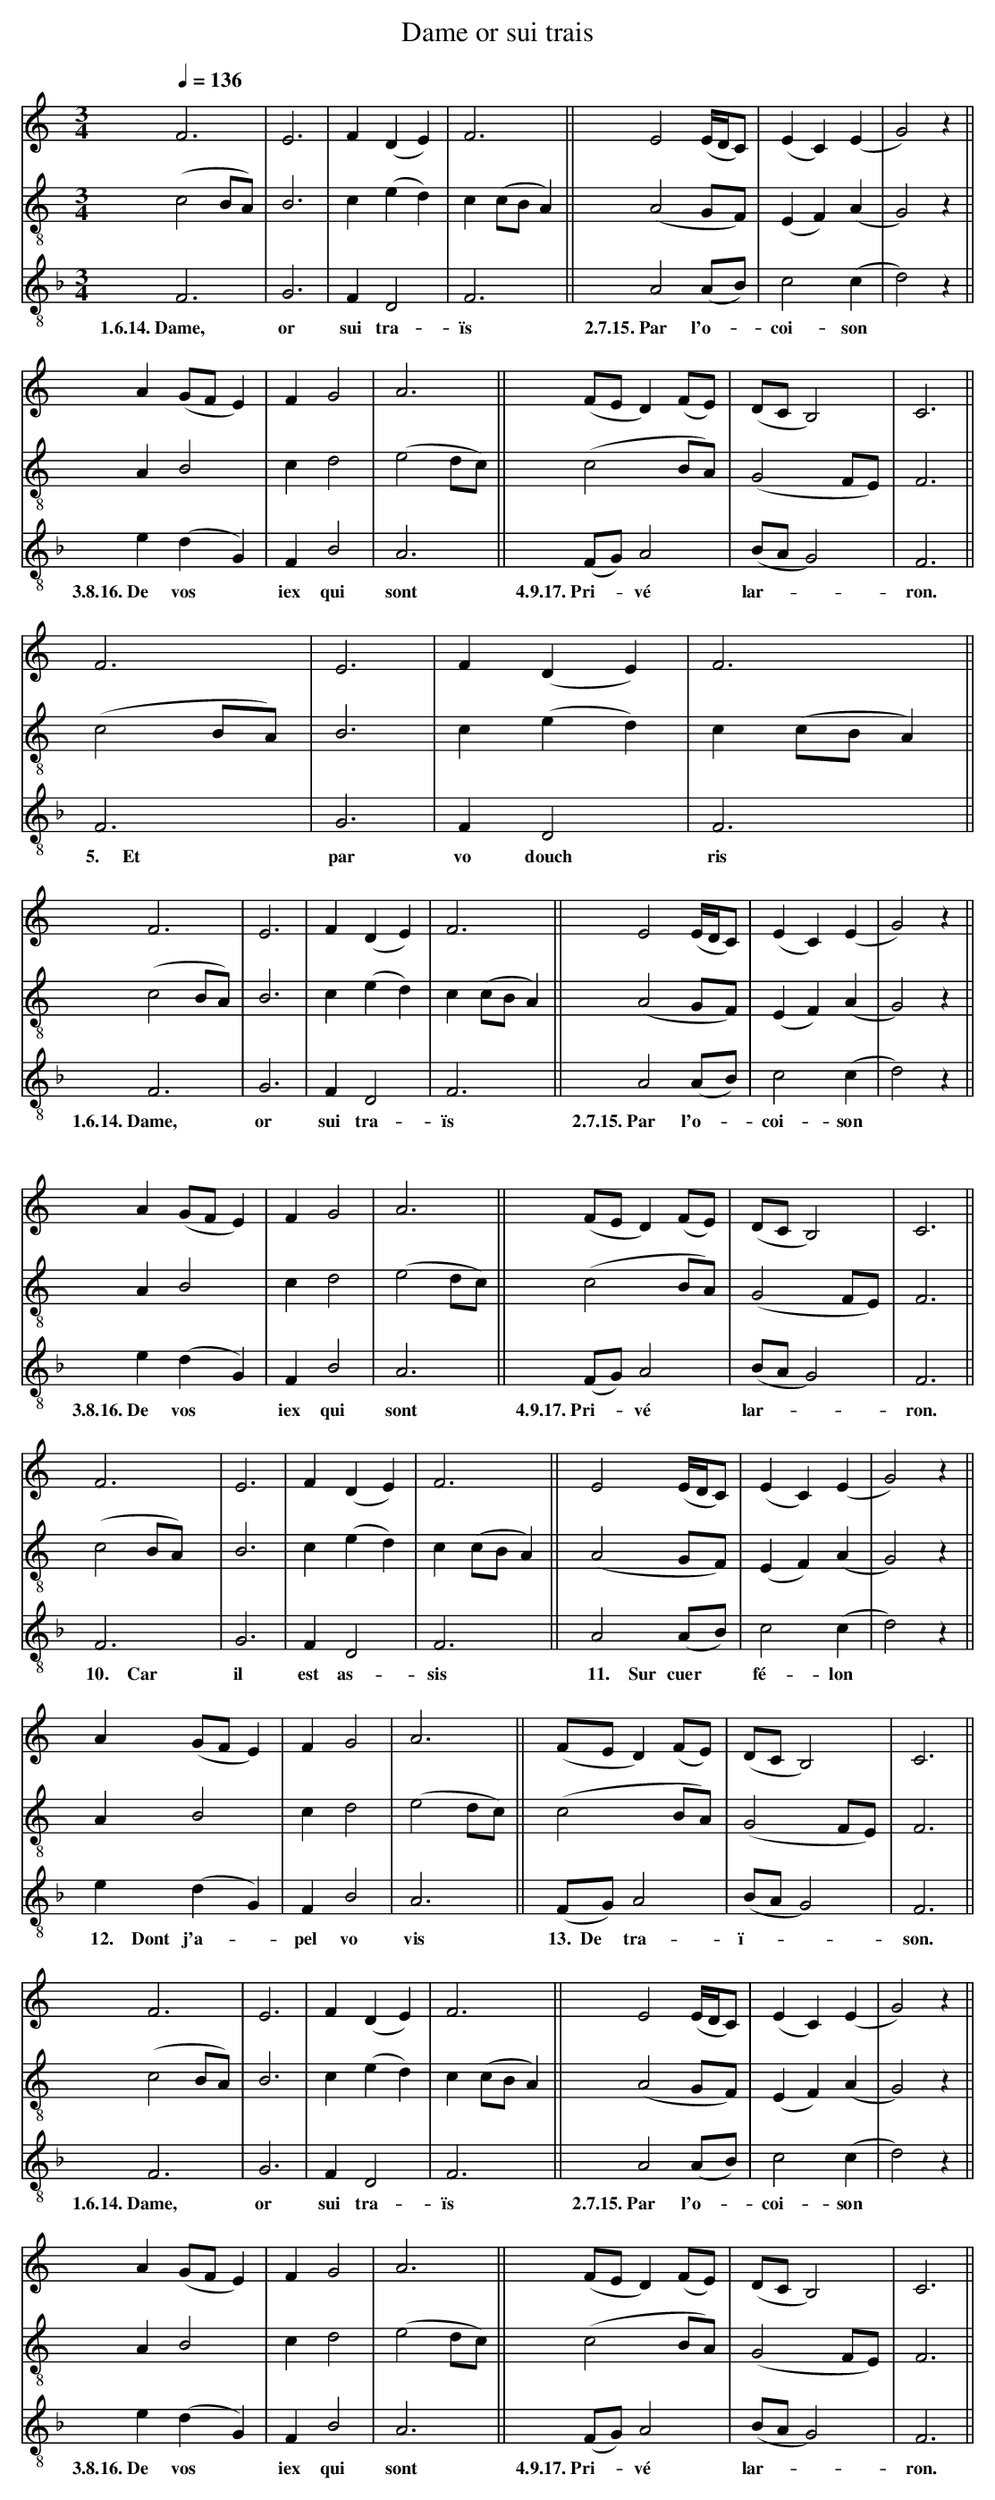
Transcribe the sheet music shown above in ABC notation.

X:1
T:Dame or sui trais
M:3/4
L:1/4
Q:1/4=136
K:F Lydian
V:1 clef=treble
V:2 clef=treble-8 middle=B,
V:3 clef=treble-8 middle=B,
[V:1 ][K:C] F3    | E3  | F (DE)|  F3          || E2  (E/4D/4C/)|(E C) (E |G2)  z ||
[V:2 ][K:C](C2B,/A,/)| B,3 | C (ED)|  C (C/B,/A,) ||(A,2  G,/F,/)  |(E,F,)(A,|G,2) z ||
[V:3 ][K:F] F,3   | G,3 | F, D,2|  F,3         || A,2 (A,/B,/)  | C2   (C |D2)  z ||
w:  1.6.14.~Dame,   or   sui tra-  ïs     2.7.15.~Par  l'o-*      coi-  son*
[V:1 ][K:C]  A   (G/F/E)| F   G2  | A3  ||      (F/E/    D)(F/E/)|(D/C/   B,2) | C3  ||
[V:2 ][K:C]  A,   B,2   | C   D2  |(E2D/C/)||   (C2        B,/A,/)|(G,2    F,/E,/)| F,3 ||
[V:3 ][K:F]  E   (DG,)  | F,  B,2 | A,3 ||      (F,/G,/) A,2     |(B,/A,/ G,2) | F,3 ||
w:   3.8.16.~De   vos*    iex qui   sont 4.9.17.~Pri-*   vé        lar-**       ron.
[V:1 ][K:C] F3    | E3  | F (DE)|  F3          ||
[V:2 ][K:C](C2B,/A,/)| B,3 | C (ED)|  C (C/B,/A,) ||
[V:3 ][K:F] F,3   | G,3 | F, D,2|  F,3         ||
w:~~~5.~~~~~Et      par  vo  douch ris
[V:1 ][K:C] F3    | E3  | F (DE)|  F3          || E2  (E/4D/4C/)|(E C) (E |G2)  z ||
[V:2 ][K:C](C2B,/A,/)| B,3 | C (ED)|  C (C/B,/A,) ||(A,2  G,/F,/)  |(E,F,)(A,|G,2) z ||
[V:3 ][K:F] F,3   | G,3 | F, D,2|  F,3         || A,2 (A,/B,/)  | C2   (C |D2)  z ||
w:  1.6.14.~Dame,   or   sui tra-  ïs     2.7.15.~Par  l'o-*      coi-  son*
[V:1 ][K:C]  A   (G/F/E)| F   G2  | A3  ||      (F/E/    D)(F/E/)|(D/C/   B,2) | C3  ||
[V:2 ][K:C]  A,   B,2   | C   D2  |(E2D/C/)||   (C2        B,/A,/)|(G,2    F,/E,/)| F,3 ||
[V:3 ][K:F]  E   (DG,)  | F,  B,2 | A,3 ||      (F,/G,/) A,2     |(B,/A,/ G,2) | F,3 ||
w:   3.8.16.~De   vos*    iex qui   sont 4.9.17.~Pri-*   vé        lar-**       ron.
[V:1 ][K:C] F3    | E3  | F (DE)|  F3          || E2  (E/4D/4C/)|(E C) (E |G2)  z ||
[V:2 ][K:C](C2B,/A,/)| B,3 | C (ED)|  C (C/B,/A,) ||(A,2  G,/F,/)  |(E,F,)(A,|G,2) z ||
[V:3 ][K:F] F,3   | G,3 | F, D,2|  F,3         || A,2 (A,/B,/)  | C2   (C |D2)  z ||
w:~~~10.~~~~Car     il   est as-   sis ~~~~11.~~~~Sur  cuer*      fé-   lon*
[V:1 ][K:C]  A   (G/F/E)| F   G2  | A3  ||      (F/E/    D)(F/E/)|(D/C/   B,2) | C3  ||
[V:2 ][K:C]  A,   B,2   | C   D2  |(E2D/C/)||   (C2        B,/A,/)|(G,2    F,/E,/)| F,3 ||
[V:3 ][K:F]  E   (DG,)  | F,  B,2 | A,3 ||      (F,/G,/) A,2     |(B,/A,/ G,2) | F,3 ||
w:~~~~12.~~~~Dont j'a-*   pel vo    vis  ~~~13.~~De*     tra-      ï-**         son.
[V:1 ][K:C] F3    | E3  | F (DE)|  F3          || E2  (E/4D/4C/)|(E C) (E |G2)  z ||
[V:2 ][K:C](C2B,/A,/)| B,3 | C (ED)|  C (C/B,/A,) ||(A,2  G,/F,/)  |(E,F,)(A,|G,2) z ||
[V:3 ][K:F] F,3   | G,3 | F, D,2|  F,3         || A,2 (A,/B,/)  | C2   (C |D2)  z ||
w:  1.6.14.~Dame,   or   sui tra-  ïs     2.7.15.~Par  l'o-*      coi-  son*
[V:1 ][K:C]  A   (G/F/E)| F   G2  | A3  ||      (F/E/    D)(F/E/)|(D/C/   B,2) | C3  ||
[V:2 ][K:C]  A,   B,2   | C   D2  |(E2D/C/)||   (C2        B,/A,/)|(G,2    F,/E,/)| F,3 ||
[V:3 ][K:F]  E   (DG,)  | F,  B,2 | A,3 ||      (F,/G,/) A,2     |(B,/A,/ G,2) | F,3 ||
w:   3.8.16.~De   vos*    iex qui   sont 4.9.17.~Pri-*   vé        lar-**       ron.
